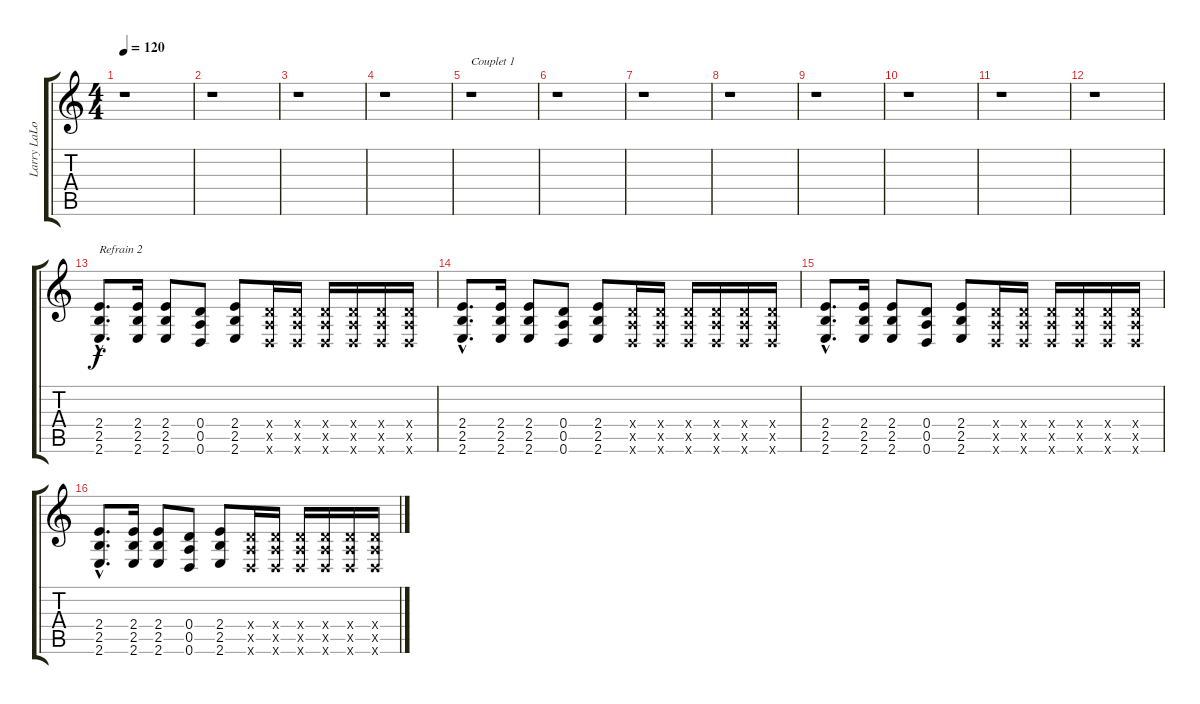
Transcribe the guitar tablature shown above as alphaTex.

\track ("Larry LaLonde" "Larry LaLo") {instrument overdrivenguitar}
\staff {score tabs}
\tuning (E4 B3 G3 D3 A2 D2) {hide}
\ts (4 4)
\tempo 120
\clef g2
\ks c
r.1{dy f} |
r.1 |
r.1 |
r.1 |
r.1{txt "Couplet 1"} |
r.1 |
r.1 |
r.1 |
r.1 |
r.1 |
r.1 |
r.1 |
(2.4{hac} 2.5{hac} 2.6{hac}).8{d txt "Refrain 2"} (2.4 2.5 2.6).16 (2.4 2.5 2.6).8 (0.4 0.5 0.6).8 (2.4 2.5 2.6).8 (0.4{x} 0.5{x} 0.6{x}).16 (0.4{x} 0.5{x} 0.6{x}).16 (0.4{x} 0.5{x} 0.6{x}).16 (0.4{x} 0.5{x} 0.6{x}).16 (0.4{x} 0.5{x} 0.6{x}).16 (0.4{x} 0.5{x} 0.6{x}).16 |
(2.4{hac} 2.5{hac} 2.6{hac}).8{d} (2.4 2.5 2.6).16 (2.4 2.5 2.6).8 (0.4 0.5 0.6).8 (2.4 2.5 2.6).8 (0.4{x} 0.5{x} 0.6{x}).16 (0.4{x} 0.5{x} 0.6{x}).16 (0.4{x} 0.5{x} 0.6{x}).16 (0.4{x} 0.5{x} 0.6{x}).16 (0.4{x} 0.5{x} 0.6{x}).16 (0.4{x} 0.5{x} 0.6{x}).16 |
(2.4{hac} 2.5{hac} 2.6{hac}).8{d} (2.4 2.5 2.6).16 (2.4 2.5 2.6).8 (0.4 0.5 0.6).8 (2.4 2.5 2.6).8 (0.4{x} 0.5{x} 0.6{x}).16 (0.4{x} 0.5{x} 0.6{x}).16 (0.4{x} 0.5{x} 0.6{x}).16 (0.4{x} 0.5{x} 0.6{x}).16 (0.4{x} 0.5{x} 0.6{x}).16 (0.4{x} 0.5{x} 0.6{x}).16 |
(2.4{hac} 2.5{hac} 2.6{hac}).8{d} (2.4 2.5 2.6).16 (2.4 2.5 2.6).8 (0.4 0.5 0.6).8 (2.4 2.5 2.6).8 (0.4{x} 0.5{x} 0.6{x}).16 (0.4{x} 0.5{x} 0.6{x}).16 (0.4{x} 0.5{x} 0.6{x}).16 (0.4{x} 0.5{x} 0.6{x}).16 (0.4{x} 0.5{x} 0.6{x}).16 (0.4{x} 0.5{x} 0.6{x}).16
